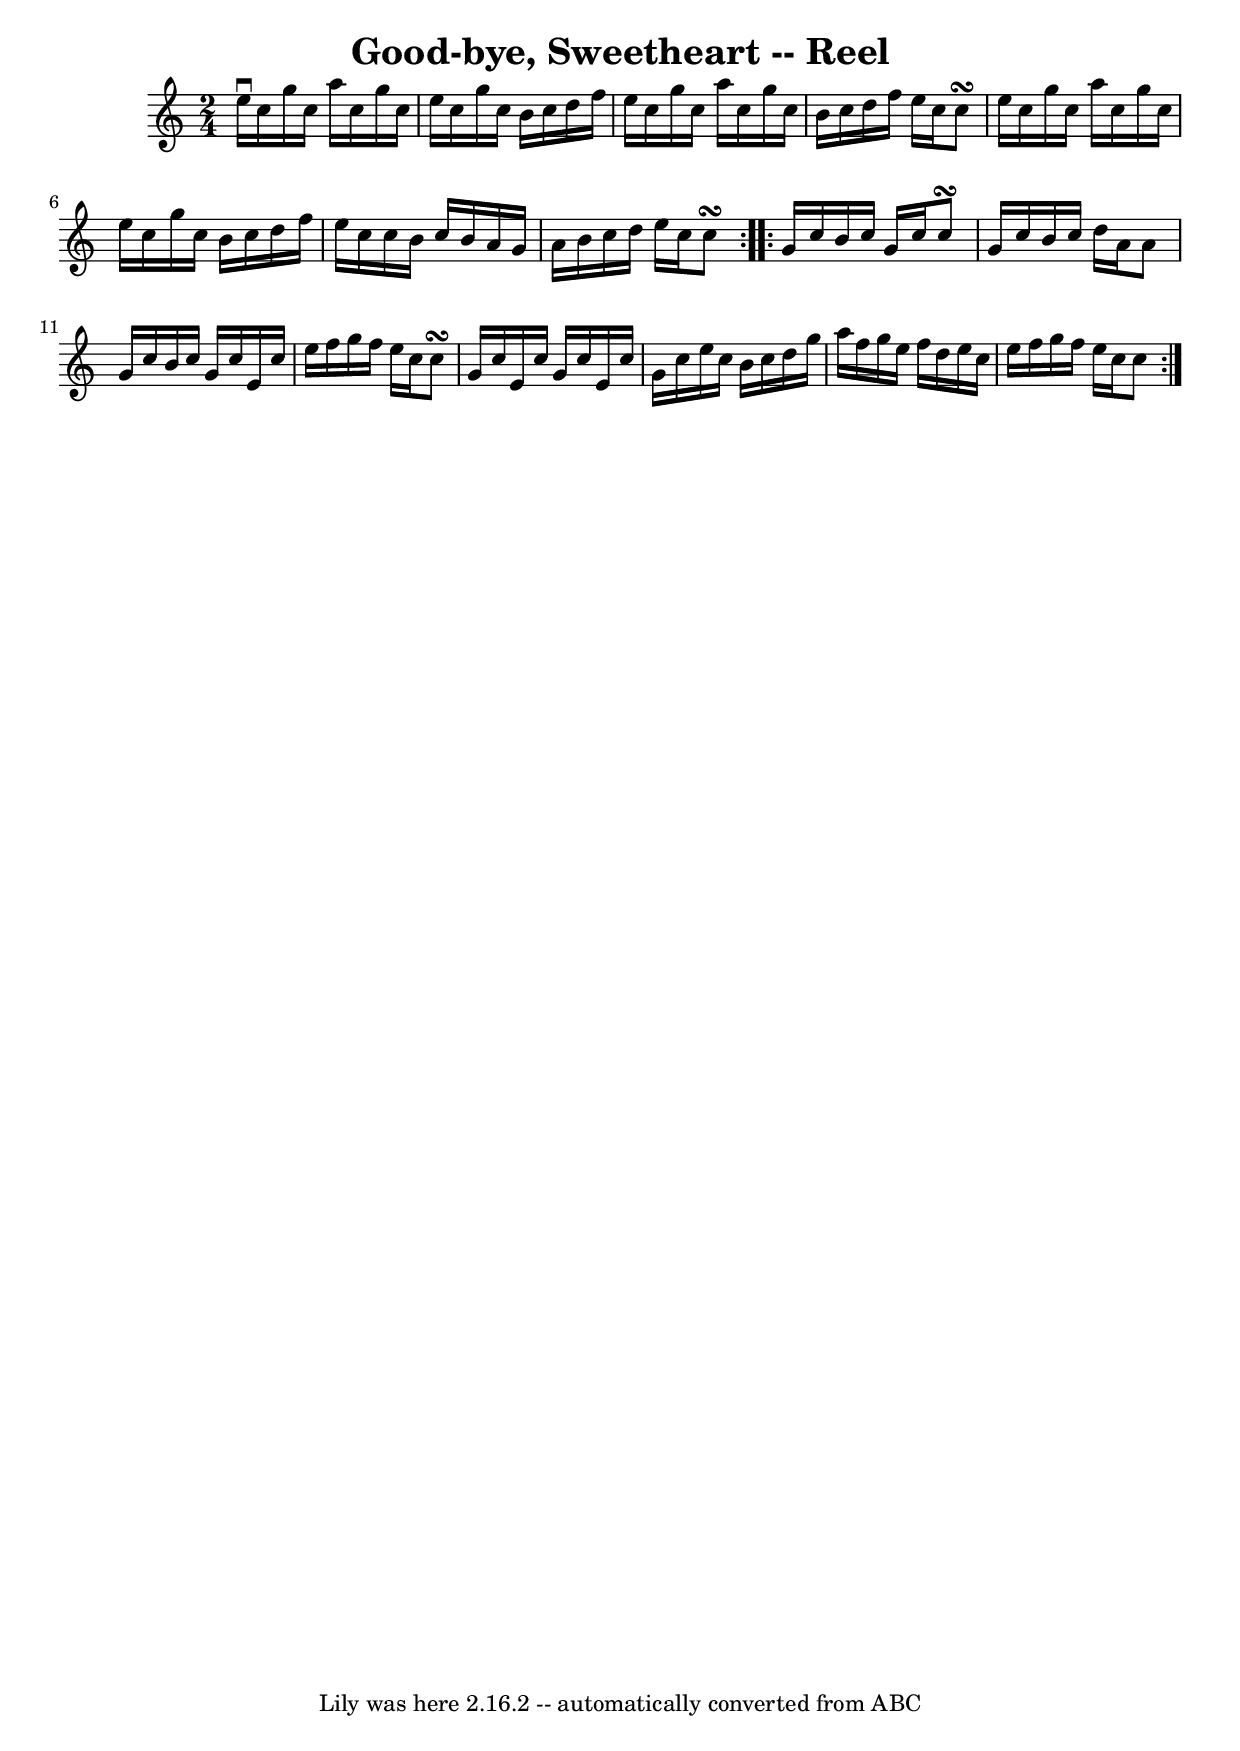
\version "2.7.40"
\include "Mammoth.ily"
\header {
	%% book = "Ryan's Mammoth Collection"
	crossRefNumber = "1"
	footnotes = ""
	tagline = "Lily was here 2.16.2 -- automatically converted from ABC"
	title = "Good-bye, Sweetheart -- Reel"
}
voicedefault =  {


\repeat volta 2 {
\time 2/4 
\key c \major e''16^\downbow c''16 g''16 c''16 a''16    
c''16 g''16 c''16  |
 e''16 c''16 g''16 c''16 b'16    
c''16 d''16 f''16  |
 e''16 c''16 g''16 c''16 a''16   
 c''16 g''16 c''16  |
 b'16 c''16 d''16 f''16 e''16   
 c''16 c''8\turn  |
 e''16 c''16 g''16 c''16 a''16    
c''16 g''16 c''16  |
 e''16 c''16 g''16 c''16 b'16    
c''16 d''16 f''16  |
 e''16 c''16 c''16 b'16 c''16    
b'16 a'16 g'16  |
 a'16 b'16 c''16 d''16 e''16    
c''16 c''8\turn  } \repeat volta 2 { g'16 c''16 b'16 c''16    
g'16 c''16 c''8\turn  |
 g'16 c''16 b'16 c''16 d''16  
 a'16 a'8  |
 g'16 c''16 b'16 c''16 g'16 c''16    
e'16 c''16  |
 e''16 f''16 g''16 f''16 e''16 c''16    
c''8\turn  |
 g'16 c''16 e'16 c''16 g'16 c''16 e'16 
 c''16  |
 g'16 c''16 e''16 c''16 b'16 c''16 d''16  
 g''16  |
 a''16 f''16 g''16 e''16 f''16 d''16 e''16 
 c''16  |
 e''16 f''16 g''16 f''16 e''16 c''16 c''8 
 }   
}

\score{
    <<

	\context Staff="default"
	{
	    \voicedefault 
	}

    >>
	\layout {
	}
	\midi {}
}
